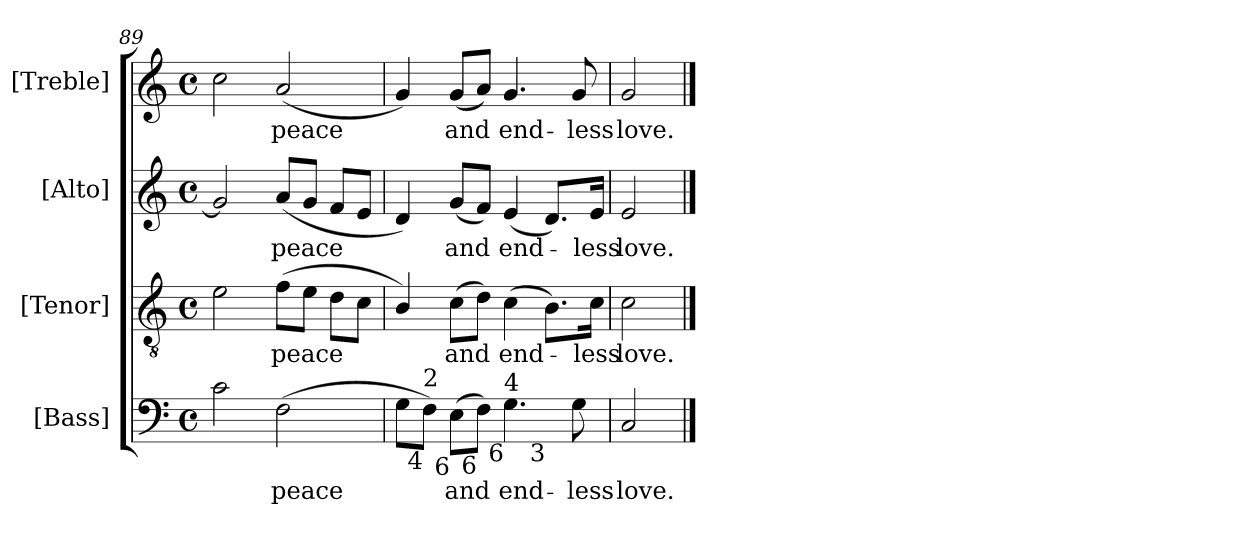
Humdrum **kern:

**kern	**text	**kern	**text	**kern	**text	**kern	**text
*part4	*part4	*part3	*part3	*part2	*part2	*part1	*part1
*staff4	*staff4	*staff3	*staff3	*staff2	*staff2	*staff1	*staff1
*I"[Bass]	*	*I"[Tenor]	*	*I"[Alto]	*	*I"[Treble]	*
*I'B.	*	*I'T.	*	*I'A.	*	*	*
*clefF4	*	*clefGv2	*	*clefG2	*	*clefG2	*
*	*	*ITrd7c12	*	*	*	*	*
*k[]	*	*k[]	*	*k[]	*	*k[]	*
*C:	*	*C:	*	*C:	*	*C:	*
*M4/4	*	*M4/4	*	*M4/4	*	*M4/4	*
*met(c)	*	*met(c)	*	*met(c)	*	*met(c)	*
=89	=89	=89	=89	=89	=89	=89	=89
2ci\	.	2Ei\	.	2gi/]	.	2cci\	.
!	!LO:LY:b:color=#000000	!	!	!	!	!	!
!	!	!	!LO:LY:b:color=#000000	!	!	!	!
!	!	!	!	!	!LO:LY:b:color=#000000	!	!
!	!	!	!	!	!	!	!LO:LY:b:color=#000000
(2Fi\	peace	(8Fi\L	peace	(8ai/L	peace	(2ai/	peace
.	.	8Ei\J	.	8gi/J	.	.	.
.	.	8Di\L	.	8fi/L	.	.	.
.	.	8Ci\J	.	8ei/J	.	.	.
=90	=90	=90	=90	=90	=90	=90	=90
*^	*	*	*	*	*	*	*
8Gi\L	2.ryy	.	4BBi/)	.	4di/)	.	4gi/)	.
!LO:TX:b:rj:t=4	!	!	!	!	!	!	!	!
!LO:TX:t=2	!	!	!	!	!	!	!	!
8Fi\J)	.	.	.	.	.	.	.	.
!	!	!LO:LY:b:color=#000000	!	!	!	!	!	!
!	!	!	!	!LO:LY:b:color=#000000	!	!	!	!
!	!	!	!	!	!	!LO:LY:b:color=#000000	!	!
!LO:TX:b:rj:t=6	!	!	!	!	!	!	!	!
!	!	!	!	!	!	!	!	!LO:LY:b:color=#000000
(8Ei\L	.	and	(8Ci\L	and	(8gi/L	and	(8gi/L	and
!LO:TX:b:rj:t=6	!	!	!	!	!	!	!	!
8Fi\J)	.	.	8Di\J)	.	8fi/J)	.	8ai/J)	.
!	!	!LO:LY:b:color=#000000	!	!	!	!	!	!
!	!	!	!	!LO:LY:b:color=#000000	!	!	!	!
!	!	!	!	!	!	!LO:LY:b:color=#000000	!	!
!LO:TX:b:rj:t=6	!	!	!	!	!	!	!	!
!LO:TX:t=4	!	!	!	!	!	!	!	!
!	!	!	!	!	!	!	!	!LO:LY:b:color=#000000
4.Gi\	.	end-	(4Ci\	end-	(4ei/	end-	4.gi/	end-
!	!LO:TX:b:rj:t=3	!	!	!	!	!	!	!
.	4ryy	.	8.BBi\L)	.	8.di/L)	.	.	.
!	!	!LO:LY:b:color=#000000	!	!	!	!	!	!
!	!	!	!	!	!	!	!	!LO:LY:b:color=#000000
8Gi\	.	-less	.	.	.	.	8gi/	-less
!	!	!	!	!LO:LY:b:color=#000000	!	!	!	!
!	!	!	!	!	!	!LO:LY:b:color=#000000	!	!
.	.	.	16Ci\Jk	-less	16ei/Jk	-less	.	.
*v	*v	*	*	*	*	*	*	*
=91	=91	=91	=91	=91	=91	=91	=91
*^	*	*	*	*	*	*	*
!	!	!LO:LY:b:color=#000000	!	!	!	!	!	!
*v	*v	*	*	*	*	*	*	*
*^	*	*	*	*	*	*	*
!	!	!	!	!LO:LY:b:color=#000000	!	!	!	!
*v	*v	*	*	*	*	*	*	*
*^	*	*	*	*	*	*	*
!	!	!	!	!	!	!LO:LY:b:color=#000000	!	!
*v	*v	*	*	*	*	*	*	*
*^	*	*	*	*	*	*	*
!	!	!	!	!	!	!	!	!LO:LY:b:color=#000000
*v	*v	*	*	*	*	*	*	*
2Ci/	love.	2Ci\	love.	2ei/	love.	2gi/	love.
==	==	==	==	==	==	==	==
*-	*-	*-	*-	*-	*-	*-	*-
